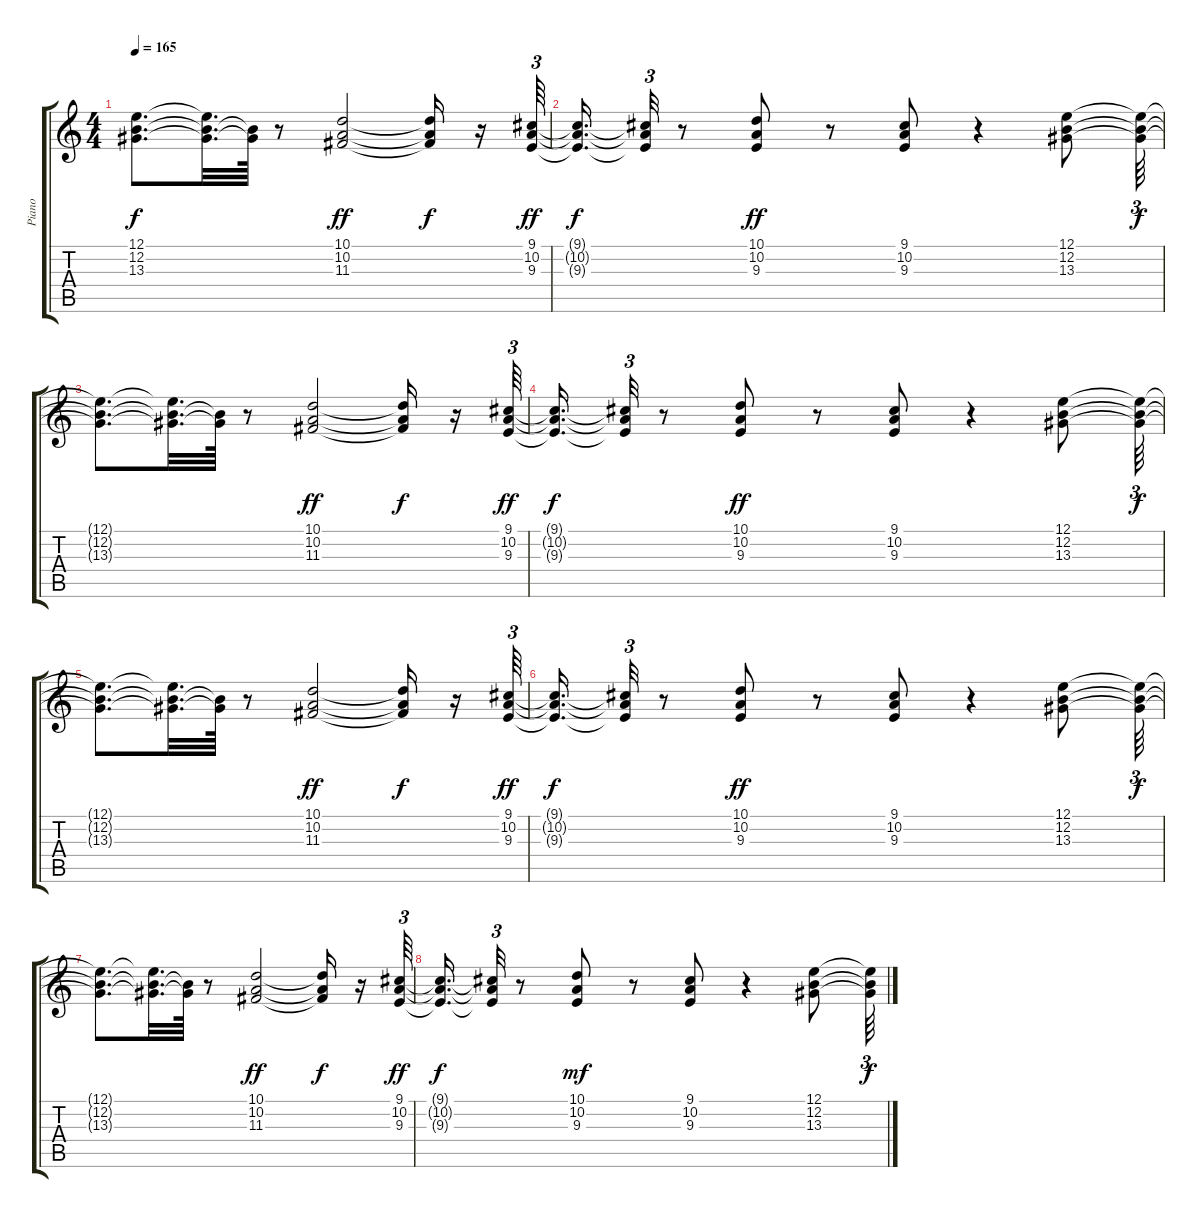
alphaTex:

\track ("Piano" "Piano") {instrument brightacousticpiano}
\staff {score tabs}
\tuning (E4 B3 G3 D3 A2 E2) {hide}
\ts (4 4)
\tempo 165
\clef g2
\ks c
(12.1{t} 12.2{t} 13.3{t}).8{d dy f} (12.1{t} 12.2{t} 13.3{t}).32{d} (12.2{t} 13.3{t}).64 r.8 (10.1 10.2 11.3).2{dy ff} (10.1{t} 10.2{t} 11.3{t}).16{dy f} r.16 (9.1 10.2 9.3).64{tu (3 2) dy ff} |
(9.1{t} 10.2{t} 9.3{t}).16{d dy f} (9.1{t} 10.2{t} 9.3{t}).32{tu (3 2)} r.8 (10.1 10.2 9.3).8{dy ff} r.8 (9.1 10.2 9.3).8 r.4 (12.1 12.2 13.3).8 (12.1{t} 12.2{t} 13.3{t}).64{tu (3 2) dy f} |
(12.1{t} 12.2{t} 13.3{t}).8{d} (12.1{t} 12.2{t} 13.3{t}).32{d} (12.2{t} 13.3{t}).64 r.8 (10.1 10.2 11.3).2{dy ff} (10.1{t} 10.2{t} 11.3{t}).16{dy f} r.16 (9.1 10.2 9.3).64{tu (3 2) dy ff} |
(9.1{t} 10.2{t} 9.3{t}).16{d dy f} (9.1{t} 10.2{t} 9.3{t}).32{tu (3 2)} r.8 (10.1 10.2 9.3).8{dy ff} r.8 (9.1 10.2 9.3).8 r.4 (12.1 12.2 13.3).8 (12.1{t} 12.2{t} 13.3{t}).64{tu (3 2) dy f} |
(12.1{t} 12.2{t} 13.3{t}).8{d} (12.1{t} 12.2{t} 13.3{t}).32{d} (12.2{t} 13.3{t}).64 r.8 (10.1 10.2 11.3).2{dy ff} (10.1{t} 10.2{t} 11.3{t}).16{dy f} r.16 (9.1 10.2 9.3).64{tu (3 2) dy ff} |
(9.1{t} 10.2{t} 9.3{t}).16{d dy f} (9.1{t} 10.2{t} 9.3{t}).32{tu (3 2)} r.8 (10.1 10.2 9.3).8{dy ff} r.8 (9.1 10.2 9.3).8 r.4 (12.1 12.2 13.3).8 (12.1{t} 12.2{t} 13.3{t}).64{tu (3 2) dy f} |
(12.1{t} 12.2{t} 13.3{t}).8{d} (12.1{t} 12.2{t} 13.3{t}).32{d} (12.2{t} 13.3{t}).64 r.8 (10.1 10.2 11.3).2{dy ff} (10.1{t} 10.2{t} 11.3{t}).16{dy f} r.16 (9.1 10.2 9.3).64{tu (3 2) dy ff} |
(9.1{t} 10.2{t} 9.3{t}).16{d dy f} (9.1{t} 10.2{t} 9.3{t}).32{tu (3 2)} r.8 (10.1 10.2 9.3).8{dy mf} r.8 (9.1 10.2 9.3).8 r.4 (12.1 12.2 13.3).8 (12.1{t} 12.2{t} 13.3{t}).64{tu (3 2) dy f}
